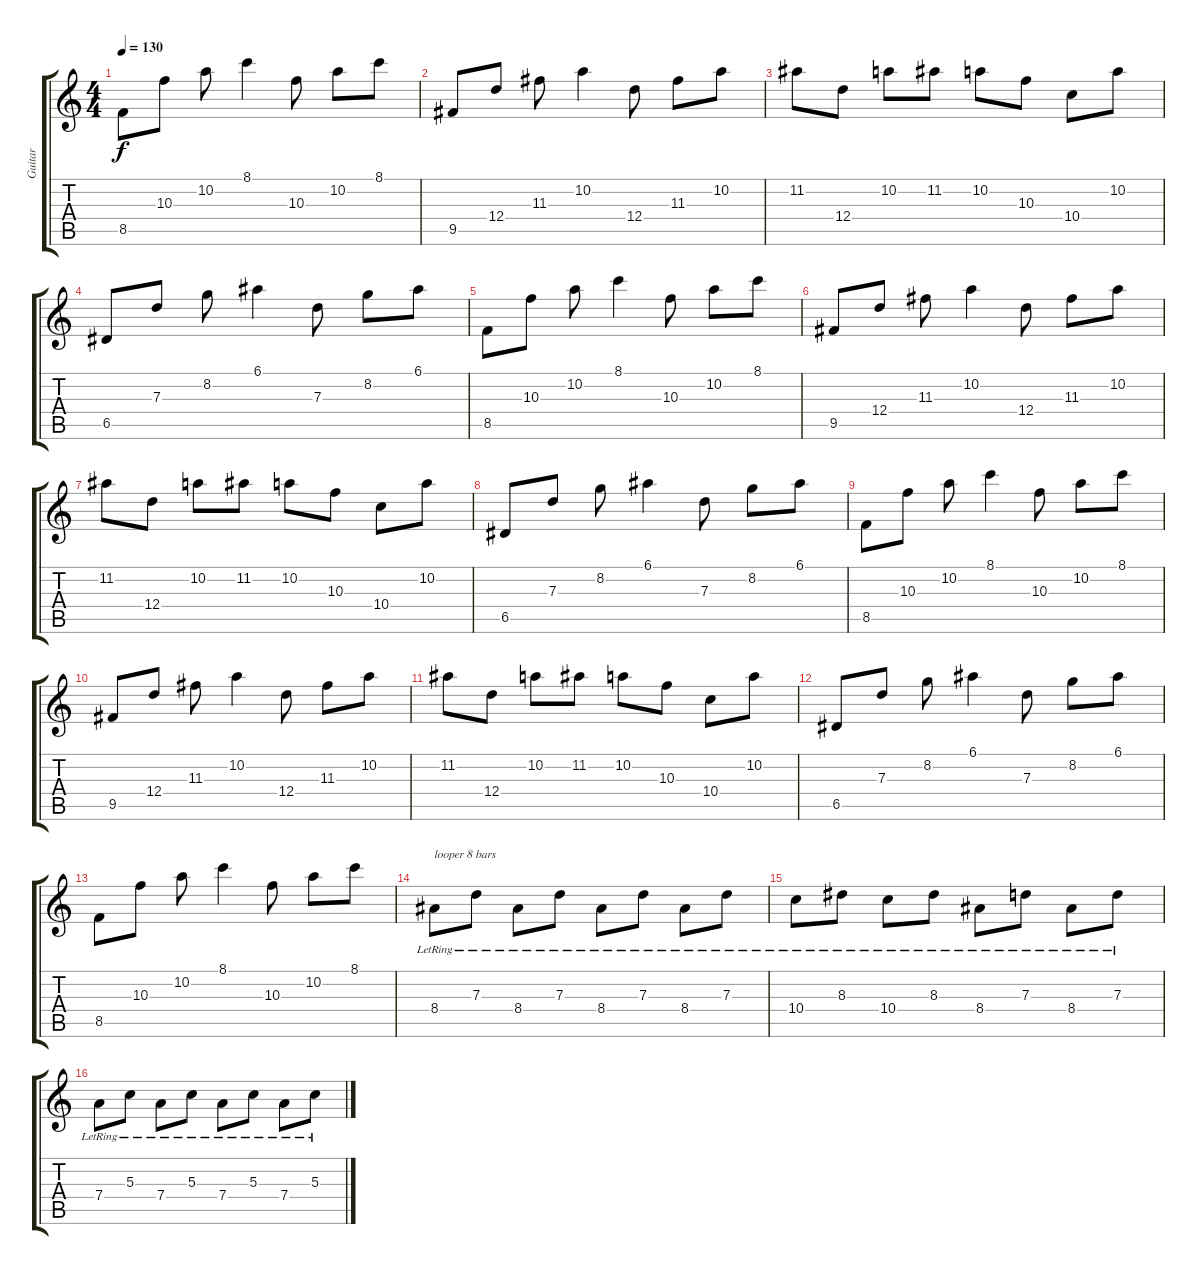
\track ("Guitar " "Guitar ") {instrument distortionguitar}
\staff {score tabs}
\tuning (E4 B3 G3 D3 A2 E2) {hide}
\ts (4 4)
\tempo 130
\clef g2
\ks c
8.5.8{dy f} 10.3.8 10.2.8 8.1.4 10.3.8 10.2.8 8.1.8 |
9.5.8 12.4.8 11.3.8 10.2.4 12.4.8 11.3.8 10.2.8 |
11.2.8 12.4.8 10.2.8 11.2.8 10.2.8 10.3.8 10.4.8 10.2.8 |
6.5.8 7.3.8 8.2.8 6.1.4 7.3.8 8.2.8 6.1.8 |
8.5.8 10.3.8 10.2.8 8.1.4 10.3.8 10.2.8 8.1.8 |
9.5.8 12.4.8 11.3.8 10.2.4 12.4.8 11.3.8 10.2.8 |
11.2.8 12.4.8 10.2.8 11.2.8 10.2.8 10.3.8 10.4.8 10.2.8 |
6.5.8 7.3.8 8.2.8 6.1.4 7.3.8 8.2.8 6.1.8 |
8.5.8 10.3.8 10.2.8 8.1.4 10.3.8 10.2.8 8.1.8 |
9.5.8 12.4.8 11.3.8 10.2.4 12.4.8 11.3.8 10.2.8 |
11.2.8 12.4.8 10.2.8 11.2.8 10.2.8 10.3.8 10.4.8 10.2.8 |
6.5.8 7.3.8 8.2.8 6.1.4 7.3.8 8.2.8 6.1.8 |
8.5.8 10.3.8 10.2.8 8.1.4 10.3.8 10.2.8 8.1.8 |
8.4{lr}.8{txt "looper 8 bars" instrument electricguitarjazz} 7.3{lr}.8 8.4{lr}.8 7.3{lr}.8 8.4{lr}.8 7.3{lr}.8 8.4{lr}.8 7.3{lr}.8 |
10.4{lr}.8 8.3{lr}.8 10.4{lr}.8 8.3{lr}.8 8.4{lr}.8 7.3{lr}.8 8.4{lr}.8 7.3{lr}.8 |
7.4{lr}.8 5.3{lr}.8 7.4{lr}.8 5.3{lr}.8 7.4{lr}.8 5.3{lr}.8 7.4{lr}.8 5.3{lr}.8
